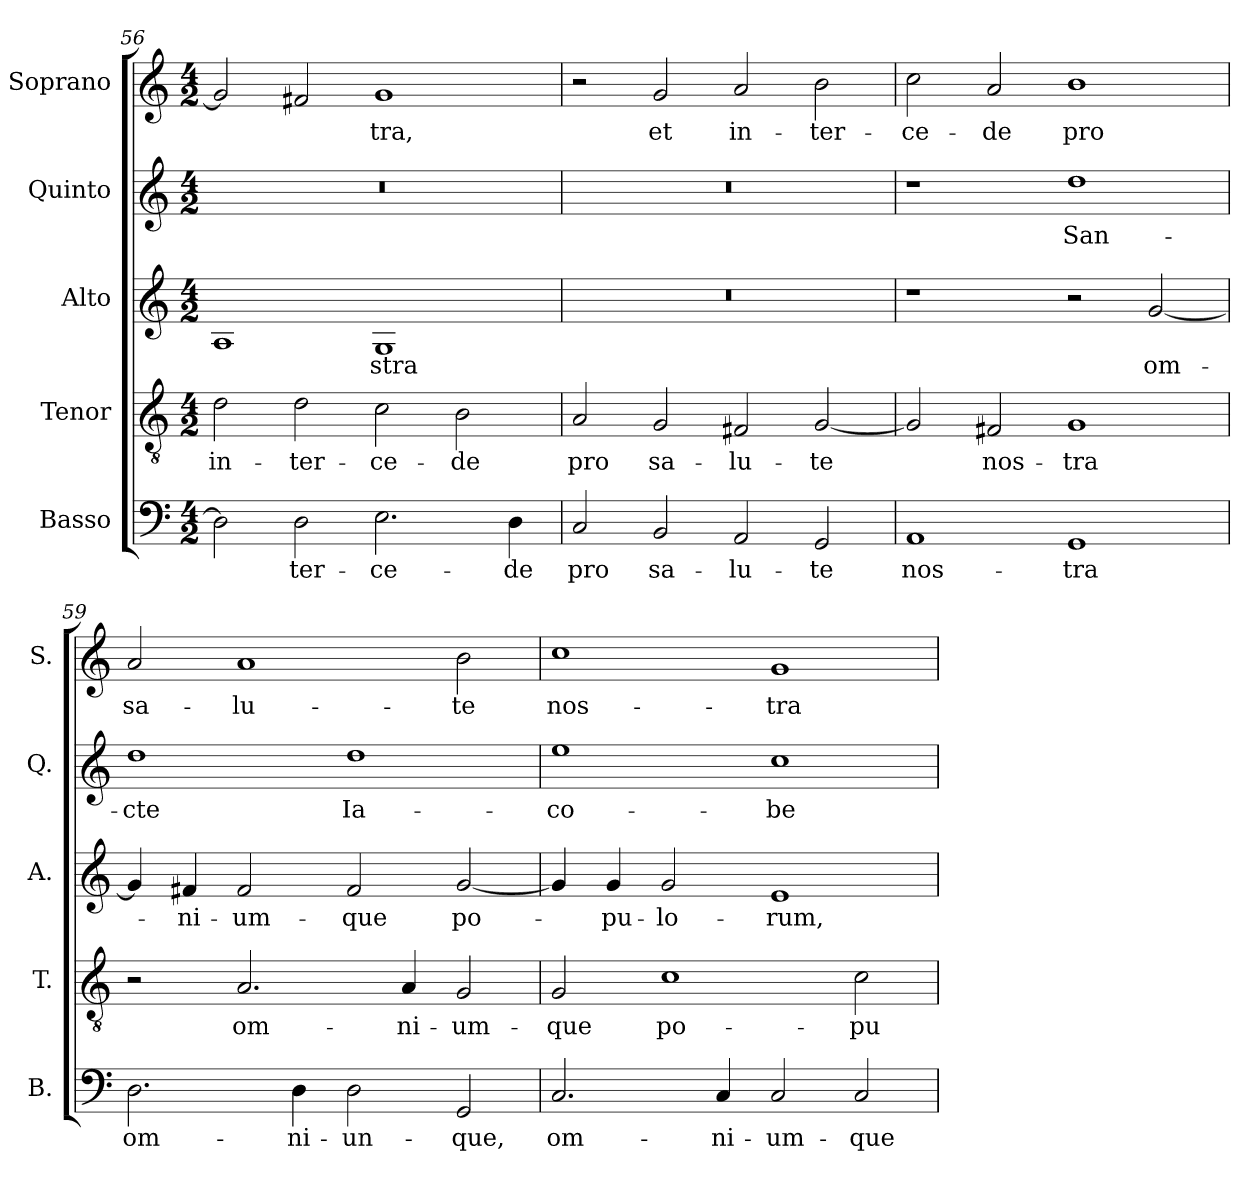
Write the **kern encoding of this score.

**kern	**text	**kern	**text	**kern	**text	**kern	**text	**kern	**text
*part5	*part5	*part4	*part4	*part3	*part3	*part2	*part2	*part1	*part1
*staff5	*staff5	*staff4	*staff4	*staff3	*staff3	*staff2	*staff2	*staff1	*staff1
*I"Basso	*	*I"Tenor	*	*I"Alto	*	*I"Quinto	*	*I"Soprano	*
*I'B.	*	*I'T.	*	*I'A.	*	*I'Q.	*	*I'S.	*
*clefF4	*	*clefGv2	*	*clefG2	*	*clefG2	*	*clefG2	*
*	*	*ITrd7c12	*	*	*	*	*	*	*
*k[]	*	*k[]	*	*k[]	*	*k[]	*	*k[]	*
*C:	*	*C:	*	*C:	*	*C:	*	*C:	*
*M4/2	*	*M4/2	*	*M4/2	*	*M4/2	*	*M4/2	*
=56	=56	=56	=56	=56	=56	=56	=56	=56	=56
!	!	!	!LO:LY:b:color=#000000	!	!	!LO:N:vis=1	!	!	!
2Di\]	.	2Di\	in-	1Ai	.	0r	.	2gi/]	.
!	!LO:LY:b:color=#000000	!	!	!	!	!	!	!	!
!	!	!	!LO:LY:b:color=#000000	!	!	!	!	!	!
2Di\	-ter-	2Di\	-ter-	.	.	.	.	2f#Xi/	.
!	!LO:LY:b:color=#000000	!	!	!	!	!	!	!	!
!	!	!	!LO:LY:b:color=#000000	!	!	!	!	!	!
!	!	!	!	!	!LO:LY:b:color=#000000	!	!	!	!
!	!	!	!	!	!	!	!	!	!LO:LY:b:color=#000000
2.Ei\	-ce-	2Ci\	-ce-	1Gi	-stra	.	.	1gi	-tra,
!	!	!	!LO:LY:b:color=#000000	!	!	!	!	!	!
.	.	2BBi\	-de	.	.	.	.	.	.
!	!LO:LY:b:color=#000000	!	!	!	!	!	!	!	!
4Di\	-de	.	.	.	.	.	.	.	.
=57	=57	=57	=57	=57	=57	=57	=57	=57	=57
!	!LO:LY:b:color=#000000	!	!	!	!	!	!	!	!
!	!	!	!LO:LY:b:color=#000000	!LO:N:vis=1	!	!LO:N:vis=1	!	!	!
2Ci/	pro	2AAi/	pro	0r	.	0r	.	2r	.
!	!LO:LY:b:color=#000000	!	!	!	!	!	!	!	!
!	!	!	!LO:LY:b:color=#000000	!	!	!	!	!	!
!	!	!	!	!	!	!	!	!	!LO:LY:b:color=#000000
2BBi/	sa-	2GGi/	sa-	.	.	.	.	2gi/	et
!	!LO:LY:b:color=#000000	!	!	!	!	!	!	!	!
!	!	!	!LO:LY:b:color=#000000	!	!	!	!	!	!
!	!	!	!	!	!	!	!	!	!LO:LY:b:color=#000000
2AAi/	-lu-	2FF#Xi/	-lu-	.	.	.	.	2ai/	in-
!	!LO:LY:b:color=#000000	!	!	!	!	!	!	!	!
!	!	!	!LO:LY:b:color=#000000	!	!	!	!	!	!
!	!	!	!	!	!	!	!	!	!LO:LY:b:color=#000000
2GGi/	-te	[2GGi/	-te	.	.	.	.	2bi\	-ter-
=58	=58	=58	=58	=58	=58	=58	=58	=58	=58
!	!LO:LY:b:color=#000000	!	!	!	!	!	!	!	!
!	!	!	!	!	!	!	!	!	!LO:LY:b:color=#000000
1AAi	nos-	2GGi/]	.	1r	.	1r	.	2cci\	-ce-
!	!	!	!LO:LY:b:color=#000000	!	!	!	!	!	!
!	!	!	!	!	!	!	!	!	!LO:LY:b:color=#000000
.	.	2FF#Xi/	nos-	.	.	.	.	2ai/	-de
!	!LO:LY:b:color=#000000	!	!	!	!	!	!	!	!
!	!	!	!LO:LY:b:color=#000000	!	!	!	!	!	!
!	!	!	!	!	!	!	!LO:LY:b:color=#000000	!	!
!	!	!	!	!	!	!	!	!	!LO:LY:b:color=#000000
1GGi	-tra	1GGi	-tra	2r	.	1ddi	San-	1bi	pro
!	!	!	!	!	!LO:LY:b:color=#000000	!	!	!	!
.	.	.	.	[2gi/	om-	.	.	.	.
=59	=59	=59	=59	=59	=59	=59	=59	=59	=59
!	!LO:LY:b:color=#000000	!	!	!	!	!	!	!	!
!	!	!	!	!	!	!	!LO:LY:b:color=#000000	!	!
!	!	!	!	!	!	!	!	!	!LO:LY:b:color=#000000
2.Di\	om-	2r	.	4gi/]	.	1ddi	-cte	2ai/	sa-
!	!	!	!	!	!LO:LY:b:color=#000000	!	!	!	!
.	.	.	.	4f#Xi/	-ni-	.	.	.	.
!	!	!	!LO:LY:b:color=#000000	!	!	!	!	!	!
!	!	!	!	!	!LO:LY:b:color=#000000	!	!	!	!
!	!	!	!	!	!	!	!	!	!LO:LY:b:color=#000000
.	.	2.AAi/	om-	2f#i/	-um-	.	.	1ai	-lu-
!	!LO:LY:b:color=#000000	!	!	!	!	!	!	!	!
4Di\	-ni-	.	.	.	.	.	.	.	.
!	!LO:LY:b:color=#000000	!	!	!	!	!	!	!	!
!	!	!	!	!	!LO:LY:b:color=#000000	!	!	!	!
!	!	!	!	!	!	!	!LO:LY:b:color=#000000	!	!
2Di\	-un-	.	.	2f#i/	-que	1ddi	Ia-	.	.
!	!	!	!LO:LY:b:color=#000000	!	!	!	!	!	!
.	.	4AAi/	-ni-	.	.	.	.	.	.
!	!LO:LY:b:color=#000000	!	!	!	!	!	!	!	!
!	!	!	!LO:LY:b:color=#000000	!	!	!	!	!	!
!	!	!	!	!	!LO:LY:b:color=#000000	!	!	!	!
!	!	!	!	!	!	!	!	!	!LO:LY:b:color=#000000
2GGi/	-que,	2GGi/	-um-	[2gi/	po-	.	.	2bi\	-te
!!LO:LB:g=z
=60	=60	=60	=60	=60	=60	=60	=60	=60	=60
!	!LO:LY:b:color=#000000	!	!	!	!	!	!	!	!
!	!	!	!LO:LY:b:color=#000000	!	!	!	!	!	!
!	!	!	!	!	!	!	!LO:LY:b:color=#000000	!	!
!	!	!	!	!	!	!	!	!	!LO:LY:b:color=#000000
2.Ci/	om-	2GGi/	-que	4gi/]	.	1eei	-co-	1cci	nos-
!	!	!	!	!	!LO:LY:b:color=#000000	!	!	!	!
.	.	.	.	4gi/	-pu-	.	.	.	.
!	!	!	!LO:LY:b:color=#000000	!	!	!	!	!	!
!	!	!	!	!	!LO:LY:b:color=#000000	!	!	!	!
.	.	1Ci	po-	2gi/	-lo-	.	.	.	.
!	!LO:LY:b:color=#000000	!	!	!	!	!	!	!	!
4Ci/	-ni-	.	.	.	.	.	.	.	.
!	!LO:LY:b:color=#000000	!	!	!	!	!	!	!	!
!	!	!	!	!	!LO:LY:b:color=#000000	!	!	!	!
!	!	!	!	!	!	!	!LO:LY:b:color=#000000	!	!
!	!	!	!	!	!	!	!	!	!LO:LY:b:color=#000000
2Ci/	-um-	.	.	1ei	-rum,	1cci	-be	1gi	-tra
!	!LO:LY:b:color=#000000	!	!	!	!	!	!	!	!
!	!	!	!LO:LY:b:color=#000000	!	!	!	!	!	!
2Ci/	-que	2Ci\	-pu-	.	.	.	.	.	.
=	=	=	=	=	=	=	=	=	=
*-	*-	*-	*-	*-	*-	*-	*-	*-	*-
